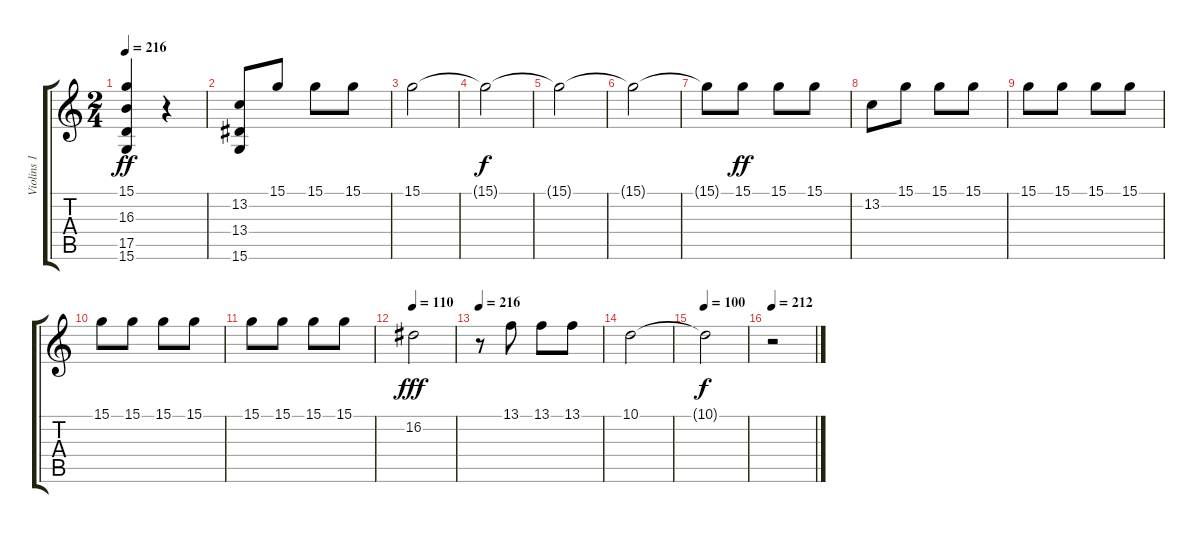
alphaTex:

\track ("Violins 1" "Violins 1") {instrument stringensemble1}
\staff {score tabs}
\tuning (E4 B3 G3 D3 A2 E2) {hide}
\ts (2 4)
\tempo 216
\clef g2
\ks c
(15.1 16.3 17.5 15.6).4{dy ff} r.4 |
(13.2 13.4 15.6).8 15.1.8 15.1.8 15.1.8 |
15.1.2 |
15.1{t}.2{dy f} |
15.1{t}.2 |
15.1{t}.2 |
15.1{t}.8 15.1.8{dy ff} 15.1.8 15.1.8 |
13.2.8 15.1.8 15.1.8 15.1.8 |
15.1.8 15.1.8 15.1.8 15.1.8 |
15.1.8 15.1.8 15.1.8 15.1.8 |
15.1.8 15.1.8 15.1.8 15.1.8 |
\tempo 110
16.2.2{dy fff} |
\tempo 216
r.8 13.1.8 13.1.8 13.1.8 |
10.1.2 |
\tempo 100
10.1{t}.2{dy f} |
\tempo 212
r.2
